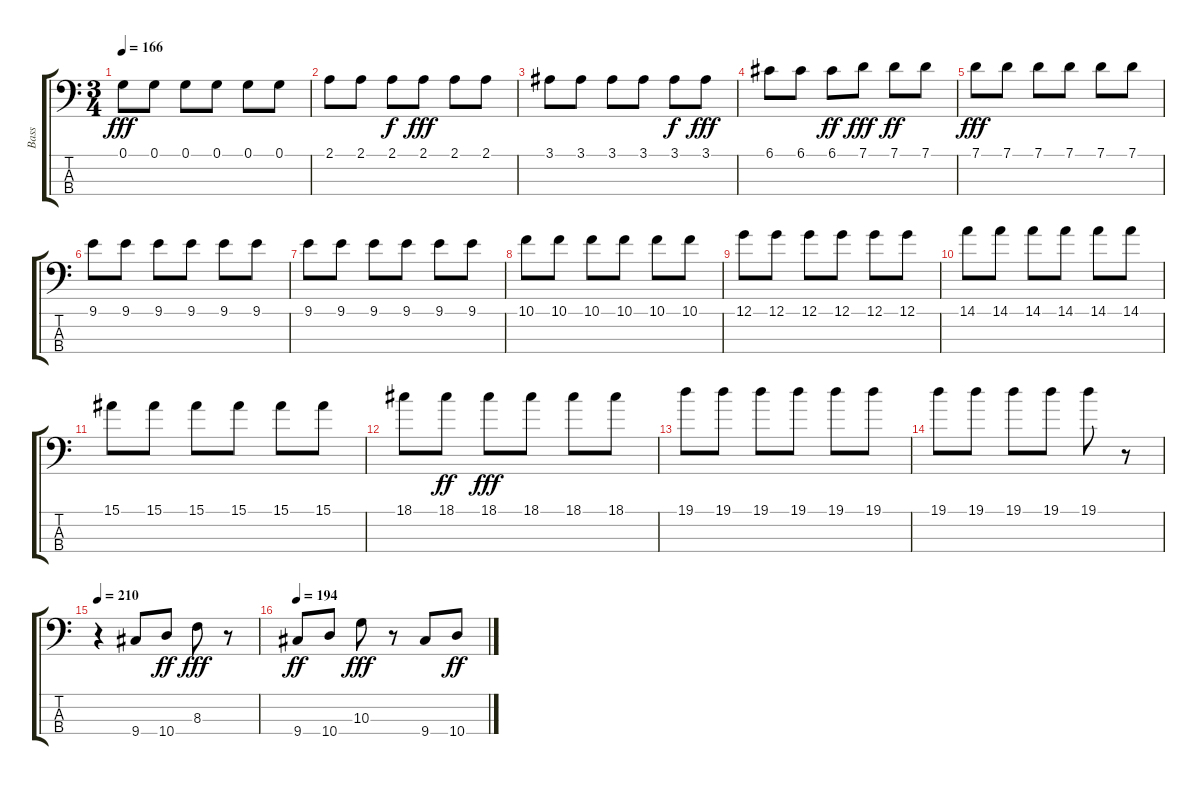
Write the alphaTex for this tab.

\track ("Bass" "Bass") {instrument electricbassfinger}
\staff {score tabs}
\tuning (G2 D2 A1 E1) {hide}
\ts (3 4)
\tempo 166
\clef f4
\ks c
0.1.8{dy fff} 0.1.8 0.1.8 0.1.8 0.1.8 0.1.8 |
2.1.8 2.1.8 2.1.8{dy f} 2.1.8{dy fff} 2.1.8 2.1.8 |
3.1.8 3.1.8 3.1.8 3.1.8 3.1.8{dy f} 3.1.8{dy fff} |
6.1.8 6.1.8 6.1.8{dy ff} 7.1.8{dy fff} 7.1.8{dy ff} 7.1.8 |
7.1.8{dy fff} 7.1.8 7.1.8 7.1.8 7.1.8 7.1.8 |
9.1.8 9.1.8 9.1.8 9.1.8 9.1.8 9.1.8 |
9.1.8 9.1.8 9.1.8 9.1.8 9.1.8 9.1.8 |
10.1.8 10.1.8 10.1.8 10.1.8 10.1.8 10.1.8 |
12.1.8 12.1.8 12.1.8 12.1.8 12.1.8 12.1.8 |
14.1.8 14.1.8 14.1.8 14.1.8 14.1.8 14.1.8 |
15.1.8 15.1.8 15.1.8 15.1.8 15.1.8 15.1.8 |
18.1.8 18.1.8{dy ff} 18.1.8{dy fff} 18.1.8 18.1.8 18.1.8 |
19.1.8 19.1.8 19.1.8 19.1.8 19.1.8 19.1.8 |
19.1.8 19.1.8 19.1.8 19.1.8 19.1.8 r.8 |
\tempo 210
r.4 9.4.8 10.4.8{dy ff} 8.3.8{dy fff} r.8 |
\tempo 194
9.4.8{dy ff} 10.4.8 10.3.8{dy fff} r.8 9.4.8 10.4.8{dy ff}
